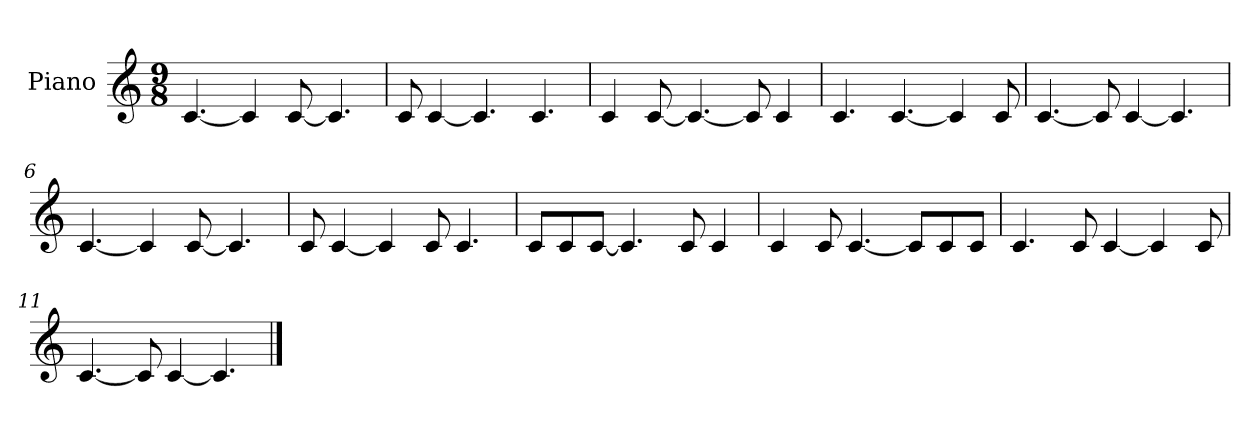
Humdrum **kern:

**kern
*part1
*staff1
*I"Piano
*I'Pno.
*clefG2
*k[]
*M9/8
*MM90
=1
[4.c/
4c/]
[8c/
4.c/]
=2
8c/
[4c/
4.c/]
4.c/
=3
4c/
[8c/
4.c/_
8c/]
4c/
=4
4.c/
[4.c/
4c/]
8c/
=5
[4.c/
8c/]
[4c/
4.c/]
=6
[4.c/
4c/]
[8c/
4.c/]
=7
8c/
[4c/
4c/]
8c/
4.c/
=8
8c/L
8c/
[8c/J
4.c/]
8c/
4c/
=9
4c/
8c/
[4.c/
8c/L]
8c/
8c/J
=10
4.c/
8c/
[4c/
4c/]
8c/
=11
[4.c/
8c/]
[4c/
4.c/]
==
*-
